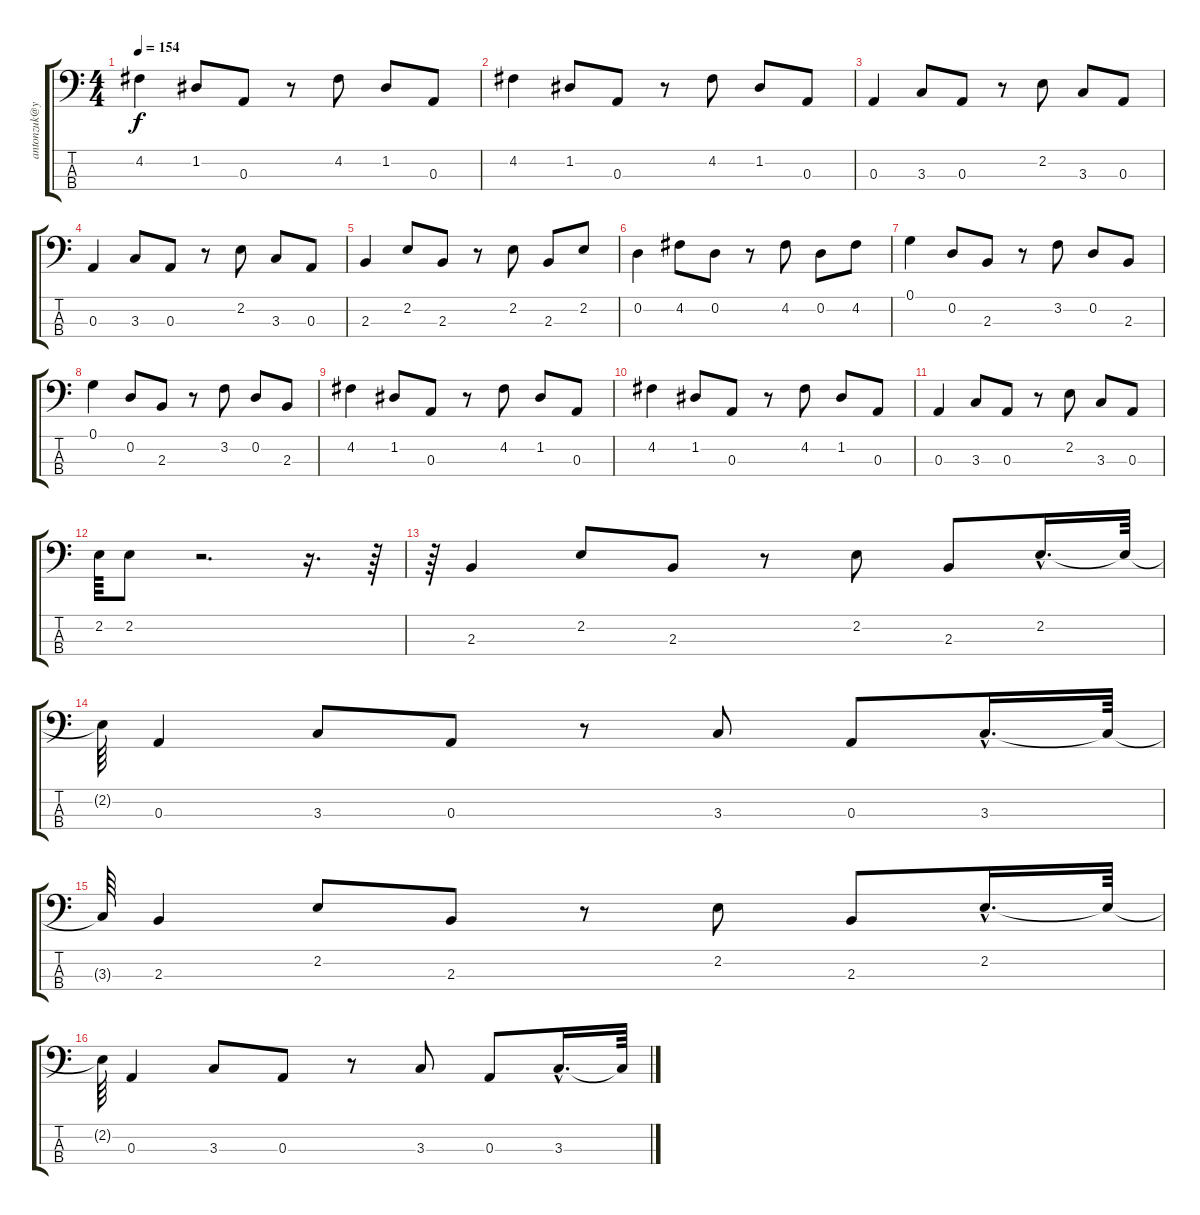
\track ("" "antonzuk@y") {instrument electricbassfinger}
\staff {score tabs}
\tuning (G2 D2 A1 E1) {hide}
\ts (4 4)
\tempo 154
\clef f4
\ks c
4.2.4{dy f} 1.2.8 0.3.8 r.8 4.2.8 1.2.8 0.3.8 |
4.2.4 1.2.8 0.3.8 r.8 4.2.8 1.2.8 0.3.8 |
0.3.4 3.3.8 0.3.8 r.8 2.2.8 3.3.8 0.3.8 |
0.3.4 3.3.8 0.3.8 r.8 2.2.8 3.3.8 0.3.8 |
2.3.4 2.2.8 2.3.8 r.8 2.2.8 2.3.8 2.2.8 |
0.2.4 4.2.8 0.2.8 r.8 4.2.8 0.2.8 4.2.8 |
0.1.4 0.2.8 2.3.8 r.8 3.2.8 0.2.8 2.3.8 |
0.1.4 0.2.8 2.3.8 r.8 3.2.8 0.2.8 2.3.8 |
4.2.4 1.2.8 0.3.8 r.8 4.2.8 1.2.8 0.3.8 |
4.2.4 1.2.8 0.3.8 r.8 4.2.8 1.2.8 0.3.8 |
0.3.4 3.3.8 0.3.8 r.8 2.2.8 3.3.8 0.3.8 |
2.2.64 2.2.8 r.2{d} r.16{d} r.64 |
r.64 2.3.4 2.2.8 2.3.8 r.8 2.2.8 2.3.8 2.2{hac}.16{d} 2.2{t}.64 |
2.2{t}.64 0.3.4 3.3.8 0.3.8 r.8 3.3.8 0.3.8 3.3{hac}.16{d} 3.3{t}.64 |
3.3{t}.64 2.3.4 2.2.8 2.3.8 r.8 2.2.8 2.3.8 2.2{hac}.16{d} 2.2{t}.64 |
2.2{t}.64 0.3.4 3.3.8 0.3.8 r.8 3.3.8 0.3.8 3.3{hac}.16{d} 3.3{t}.64
